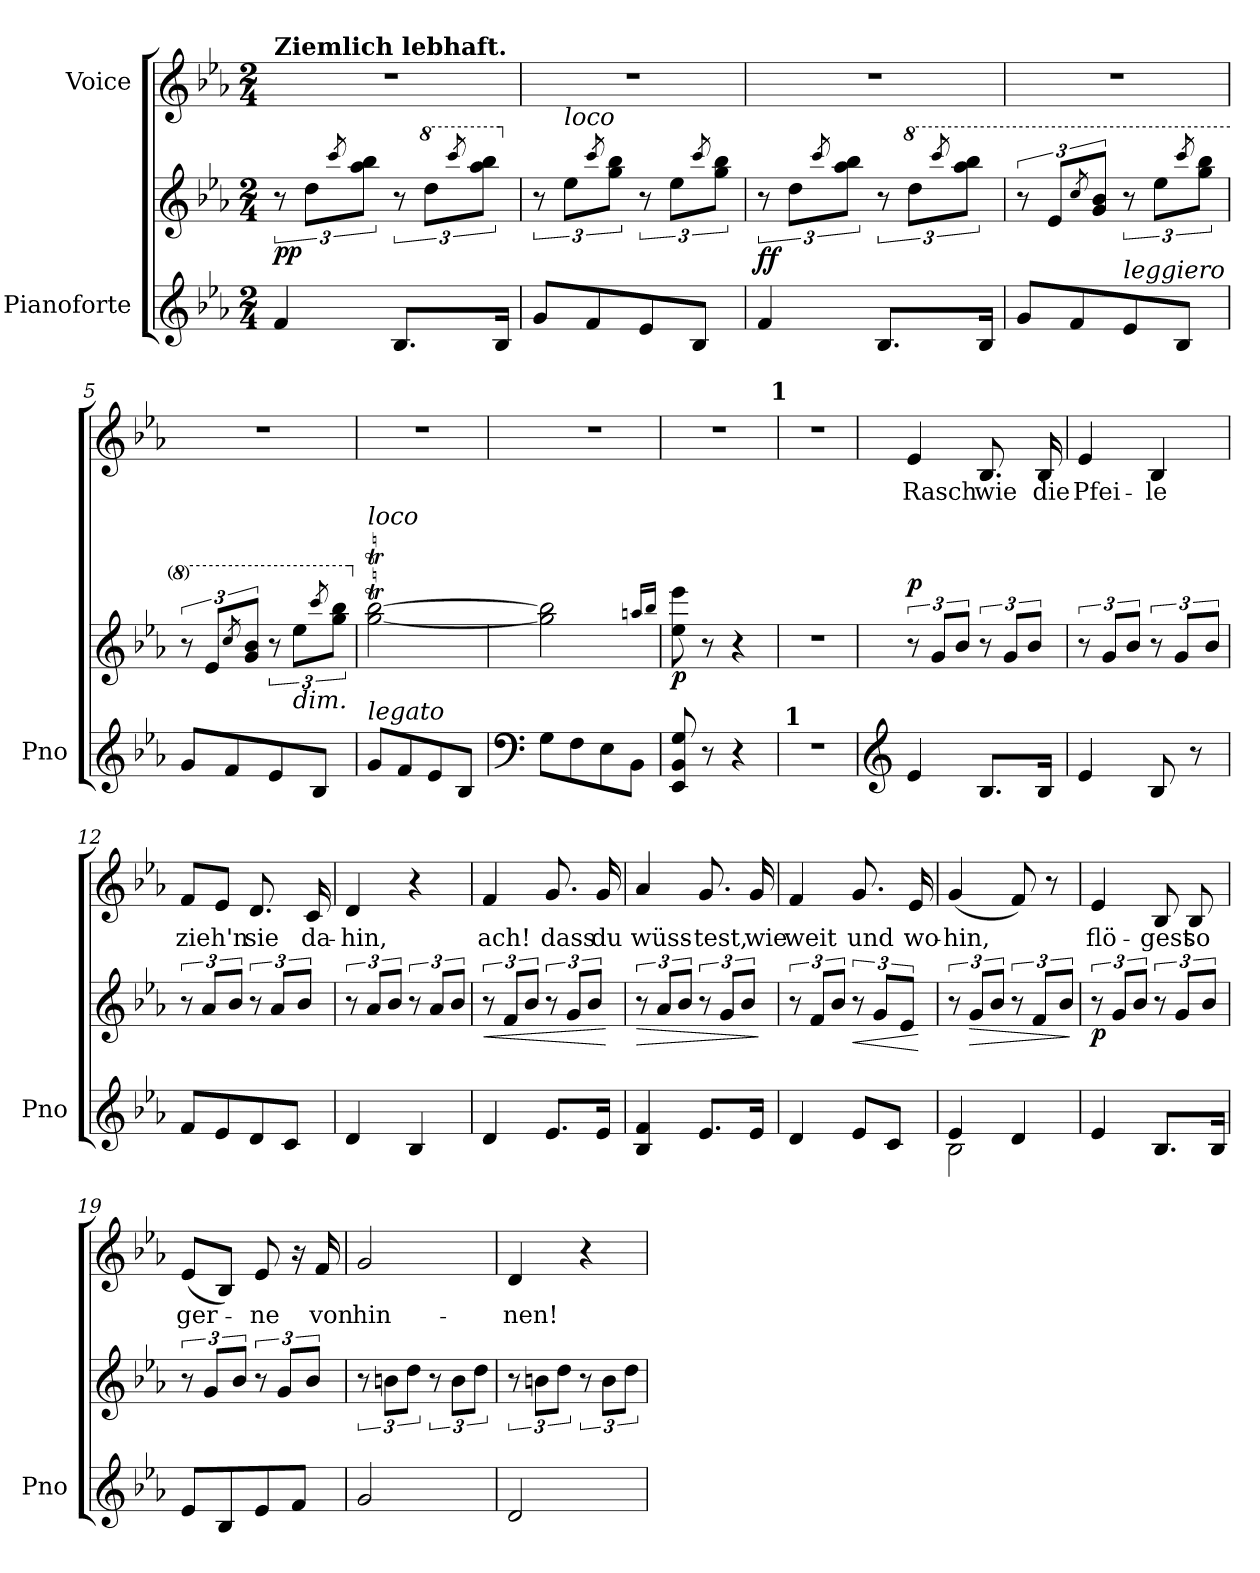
**kern	**kern	**dynam	**kern	**text
*part2	*part2	*part2	*part1	*part1
*staff3	*staff2	*staff2/3	*staff1	*staff1
*I"Pianoforte	*	*	*I"Voice	*
*I'Pno	*	*	*	*
*clefG2	*clefG2	*	*clefG2	*
*k[b-e-a-]	*k[b-e-a-]	*	*k[b-e-a-]	*
*M2/4	*M2/4	*	*M2/4	*
=1	=1	=1	=1	=1
!	!	!	!LO:TX:a:B:t=Ziemlich lebhaft.	!
!	!	!LO:DY:b	!	!
4f/	12r	pp	2r	.
.	12dd\L	.	.	.
.	8qccc/	.	.	.
.	12aa-\ 12bb-\J	.	.	.
8.B-/L	12r	.	.	.
*	*8va	*	*	*
.	12ddd\L	.	.	.
.	8qcccc/	.	.	.
.	12aaa-\ 12bbb-\J	.	.	.
16B-/Jk	.	.	.	.
=2	=2	=2	=2	=2
*	*X8va	*	*	*
8g/L	12r	.	2r	.
!	!LO:TX:i:t=loco	!	!	!
.	12ee-\L	.	.	.
8f/	.	.	.	.
.	8qccc/	.	.	.
.	12gg\ 12bb-\J	.	.	.
8e-/	12r	.	.	.
.	12ee-\L	.	.	.
8B-/J	.	.	.	.
.	8qccc/	.	.	.
.	12gg\ 12bb-\J	.	.	.
=3	=3	=3	=3	=3
!	!	!LO:DY:b	!	!
4f/	12r	ff	2r	.
.	12dd\L	.	.	.
.	8qccc/	.	.	.
.	12aa-\ 12bb-\J	.	.	.
8.B-/L	12r	.	.	.
*	*8va	*	*	*
.	12ddd\L	.	.	.
.	8qcccc/	.	.	.
.	12aaa-\ 12bbb-\J	.	.	.
16B-/Jk	.	.	.	.
=4	=4	=4	=4	=4
8g/L	12r	.	2r	.
.	12ee-/L	.	.	.
8f/	.	.	.	.
.	8qccc/	.	.	.
.	12gg/ 12bb-/J	.	.	.
!LO:TX:i:t=leggiero	!	!	!	!
8e-/	12r	.	.	.
.	12eee-\L	.	.	.
8B-/J	.	.	.	.
.	8qcccc/	.	.	.
.	12ggg\ 12bbb-\J	.	.	.
=5	=5	=5	=5	=5
8g/L	12r	.	2r	.
.	12ee-/L	.	.	.
8f/	.	.	.	.
.	8qccc/	.	.	.
.	12gg/ 12bb-/J	.	.	.
8e-/	12r	.	.	.
!	!LO:TX:b:i:t=dim.	!	!	!
.	12eee-\L	.	.	.
8B-/J	.	.	.	.
.	8qcccc/	.	.	.
.	12ggg\ 12bbb-\J	.	.	.
=6	=6	=6	=6	=6
*	*X8va	*	*	*
!	!LO:TX:i:t=loco	!	!	!
!LO:TX:i:t=legato	!	!	!	!
8g/L	[2gg\T [2bb-\T	.	2r	.
8f/	.	.	.	.
8e-/	.	.	.	.
8B-/J	.	.	.	.
=7	=7	=7	=7	=7
*clefF4	*	*	*	*
8G\L	2gg\]TTT 2bb-\]TTT	.	2r	.
8F\	.	.	.	.
8E-\	.	.	.	.
8BB-\J	.	.	.	.
.	16qaan/LL	.	.	.
.	16qbb-/JJ	.	.	.
=8	=8	=8	=8	=8
!	!	!LO:DY:b	!	!
8EE-/ 8BB-/ 8G/	8ee-\ 8eee-\	p	2r	.
8r	8r	.	.	.
4r	4r	.	.	.
!!LO:REH:place=s1:a:B:enc=none:fs=15:t=1
=9	=9	=9	=9	=9
!LO:TX:B:t=1	!	!	!	!
2r	2r	.	2r	.
=10	=10	=10	=10	=10
*clefG2	*	*	*	*
!	!	!LO:DY:a	!	!
4e-/	12r	p	4e-/	Rasch
.	12g/L	.	.	.
.	12b-/J	.	.	.
8.B-/L	12r	.	8.B-/	wie
.	12g/L	.	.	.
.	12b-/J	.	.	.
16B-/Jk	.	.	16B-/	die
=11	=11	=11	=11	=11
4e-/	12r	.	4e-/	Pfei-
.	12g/L	.	.	.
.	12b-/J	.	.	.
8B-/	12r	.	4B-/	-le
.	12g/L	.	.	.
8r	.	.	.	.
.	12b-/J	.	.	.
=12	=12	=12	=12	=12
8f/L	12r	.	8f/L	zieh'n
.	12a-/L	.	.	.
8e-/	.	.	8e-/J	.
.	12b-/J	.	.	.
8d/	12r	.	8.d/	sie
.	12a-/L	.	.	.
8c/J	.	.	.	.
.	12b-/J	.	.	.
.	.	.	16c/	da-
=13	=13	=13	=13	=13
4d/	12r	.	4d/	-hin,
.	12a-/L	.	.	.
.	12b-/J	.	.	.
4B-/	12r	.	4r	.
.	12a-/L	.	.	.
.	12b-/J	.	.	.
=14	=14	=14	=14	=14
!	!	!LO:HP:b	!	!
4d/	12r	<	4f/	ach!
.	12f/L	.	.	.
.	12b-/J	.	.	.
8.e-/L	12r	.	8.g/	dass
.	12g/L	.	.	.
.	12b-/J	.	.	.
16e-/Jk	.	.	16g/	du
.	.	[	.	.
=15	=15	=15	=15	=15
!	!	!LO:HP:b	!	!
4B-/ 4f/	12r	>	4a-/	wüss-
.	12a-/L	.	.	.
.	12b-/J	.	.	.
8.e-/L	12r	.	8.g/	-test,
.	12g/L	.	.	.
.	12b-/J	.	.	.
16e-/Jk	.	.	16g/	wie
.	.	]	.	.
=16	=16	=16	=16	=16
4d/	12r	.	4f/	weit
.	12f/L	.	.	.
.	12b-/J	.	.	.
!	!	!LO:HP:b	!	!
8e-/L	12r	<	8.g/	und
.	12g/L	.	.	.
8c/J	.	.	.	.
.	12e-/J	.	.	.
.	.	.	16e-/	wo-
.	.	[	.	.
=17	=17	=17	=17	=17
*^	*	*	*	*
4e-/	2B-\	12r	.	(4g/	-hin,
!	!	!	!LO:HP:b	!	!
.	.	12g/L	>	.	.
.	.	12b-/J	.	.	.
4d/	.	12r	.	8f/)	.
.	.	12f/L	.	.	.
.	.	.	.	8r	.
.	.	12b-/J	.	.	.
*v	*v	*	*	*	*
.	.	]	.	.
=18	=18	=18	=18	=18
!	!	!LO:DY:b	!	!
4e-/	12r	p	4e-/	flö-
.	12g/L	.	.	.
.	12b-/J	.	.	.
8.B-/L	12r	.	8B-/	-gest
.	12g/L	.	.	.
.	.	.	8B-/	so
.	12b-/J	.	.	.
16B-/Jk	.	.	.	.
=19	=19	=19	=19	=19
8e-/L	12r	.	(8e-/L	ger-
.	12g/L	.	.	.
8B-/	.	.	8B-/J)	.
.	12b-/J	.	.	.
8e-/	12r	.	8e-/	-ne
.	12g/L	.	.	.
8f/J	.	.	16r	.
.	12b-/J	.	.	.
.	.	.	16f/	von
=20	=20	=20	=20	=20
2g/	12r	.	2g/	hin-
.	12bn\L	.	.	.
.	12dd\J	.	.	.
.	12r	.	.	.
.	12b\L	.	.	.
.	12dd\J	.	.	.
=21	=21	=21	=21	=21
2d/	12r	.	4d/	-nen!
.	12bn\L	.	.	.
.	12dd\J	.	.	.
.	12r	.	4r	.
.	12b\L	.	.	.
.	12dd\J	.	.	.
=	=	=	=	=
*-	*-	*-	*-	*-
